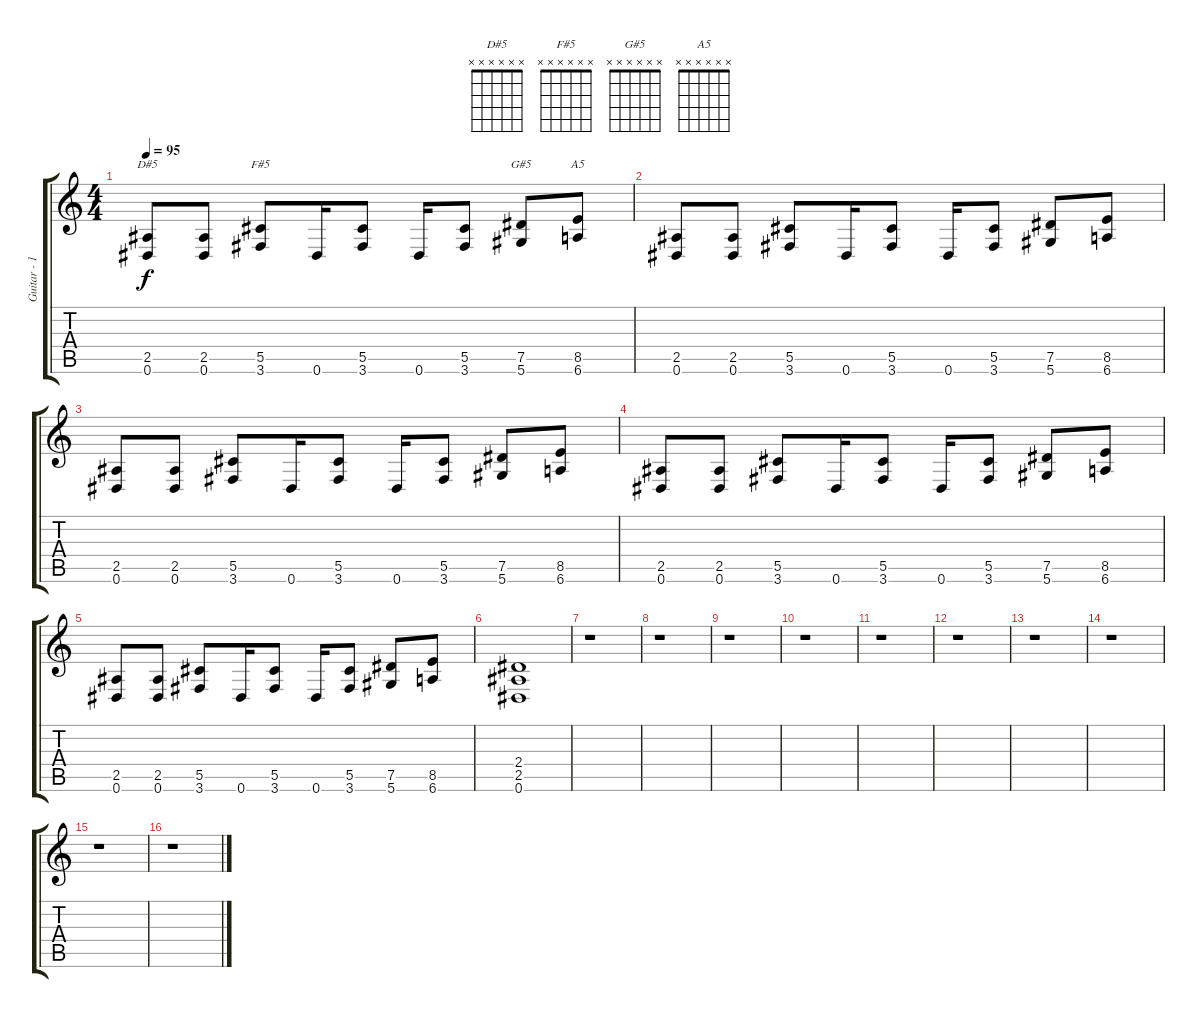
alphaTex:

\track ("Guitar - 1" "Guitar - 1") {instrument overdrivenguitar}
\staff {score tabs}
\tuning (Eb4 Bb3 Gb3 Db3 Ab2 Eb2) {hide}
\chord ("D#5" x x x x x x) {firstfret 0}
\chord ("F#5" x x x x x x) {firstfret 0}
\chord ("G#5" x x x x x x) {firstfret 0}
\chord ("A5" x x x x x x) {firstfret 0}
\ts (4 4)
\tempo 95
\clef g2
\ks c
(2.5 0.6).8{ch "D#5" dy f} (2.5 0.6).8 (5.5 3.6).8{ch "F#5"} 0.6.16 (5.5 3.6).8 0.6.16 (5.5 3.6).8 (7.5 5.6).8{ch "G#5"} (8.5 6.6).8{ch "A5"} |
(2.5 0.6).8 (2.5 0.6).8 (5.5 3.6).8 0.6.16 (5.5 3.6).8 0.6.16 (5.5 3.6).8 (7.5 5.6).8 (8.5 6.6).8 |
(2.5 0.6).8 (2.5 0.6).8 (5.5 3.6).8 0.6.16 (5.5 3.6).8 0.6.16 (5.5 3.6).8 (7.5 5.6).8 (8.5 6.6).8 |
(2.5 0.6).8 (2.5 0.6).8 (5.5 3.6).8 0.6.16 (5.5 3.6).8 0.6.16 (5.5 3.6).8 (7.5 5.6).8 (8.5 6.6).8 |
(2.5 0.6).8 (2.5 0.6).8 (5.5 3.6).8 0.6.16 (5.5 3.6).8 0.6.16 (5.5 3.6).8 (7.5 5.6).8 (8.5 6.6).8 |
(2.4 2.5 0.6).1 |
r.1 |
r.1 |
r.1 |
r.1 |
r.1 |
r.1 |
r.1 |
r.1 |
r.1 |
r.1
